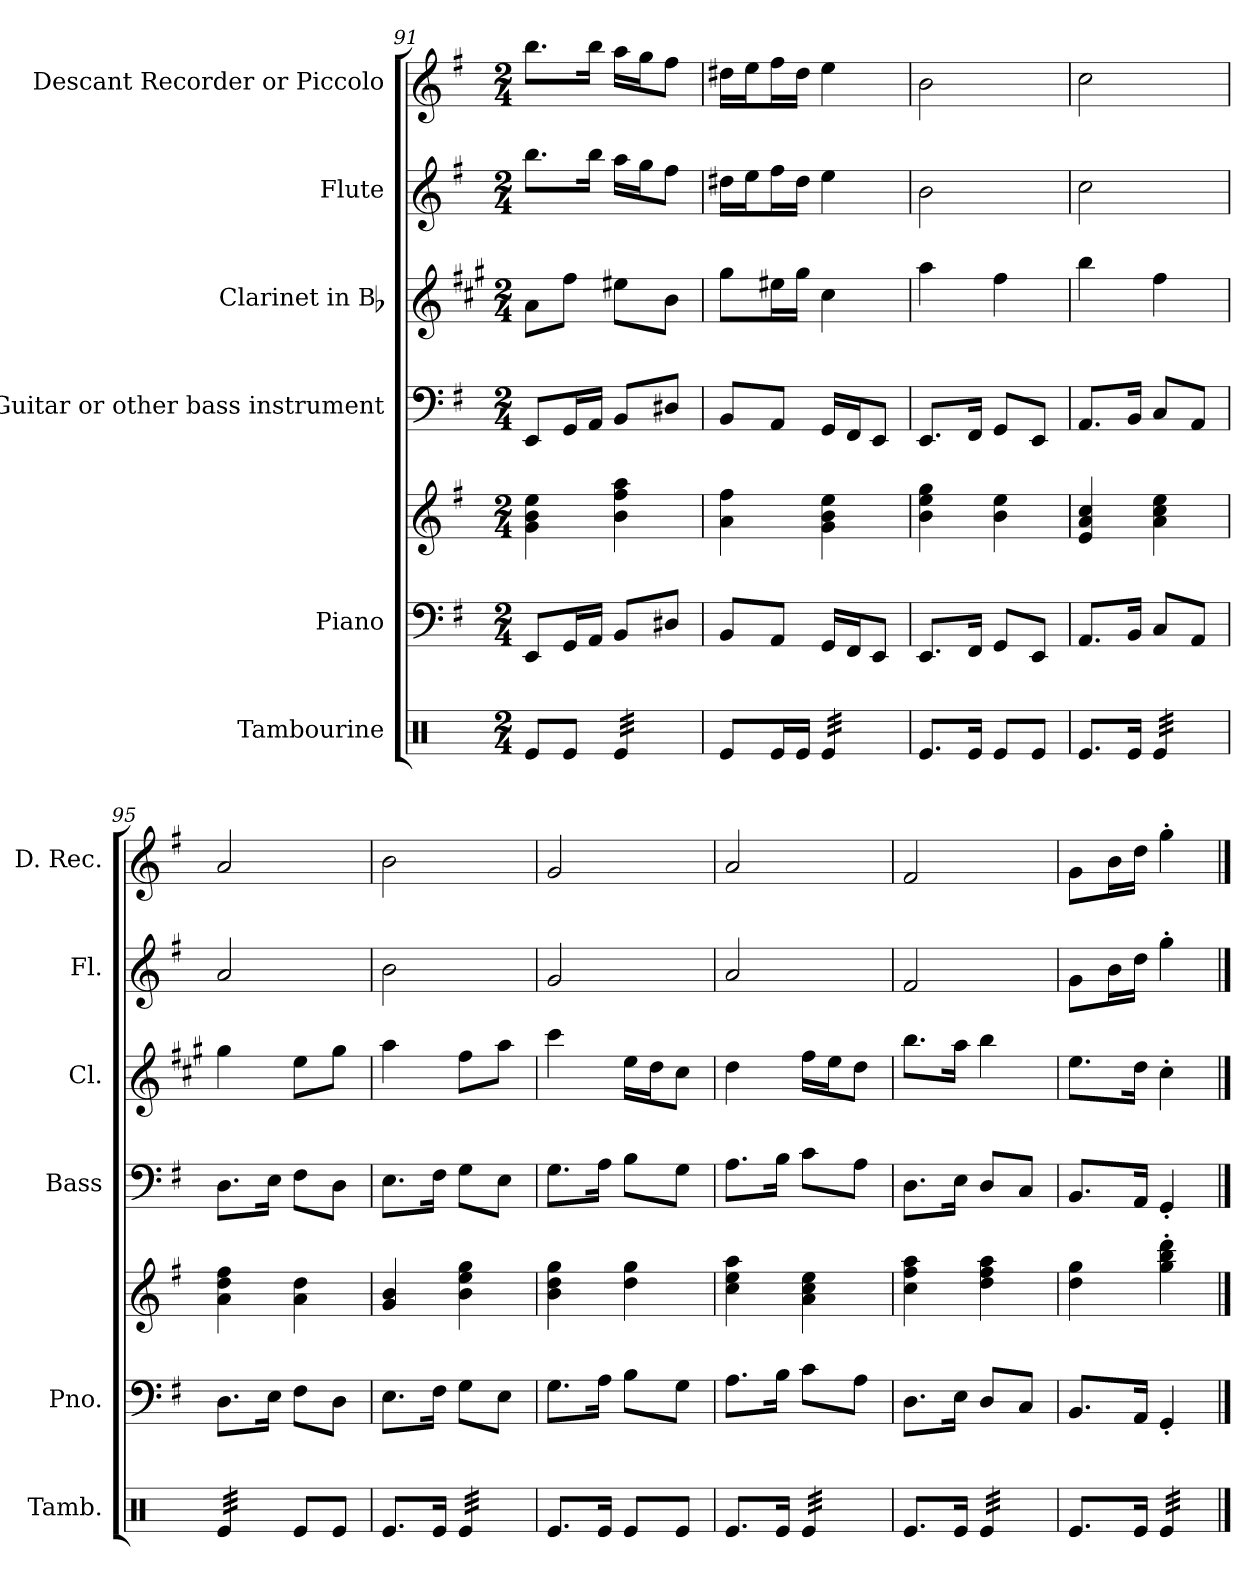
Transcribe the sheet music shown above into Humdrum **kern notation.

**kern	**kern	**kern	**kern	**kern	**kern	**kern
*part6	*part5	*part5	*part4	*part3	*part2	*part1
*staff7	*staff6	*staff5	*staff4	*staff3	*staff2	*staff1
*I"Tambourine	*I"Piano	*	*I"Bass Guitar or other bass instrument	*I"Clarinet in Bb	*I"Flute	*I"Descant Recorder or  Piccolo
*I'Tamb.	*I'Pno.	*	*I'Bass	*I'Cl.	*I'Fl.	*I'D. Rec.
*clefX	*clefF4	*clefG2	*clefF4	*clefG2	*clefG2	*clefG2
*	*	*	*ITrd7c12	*ITrd1c2	*	*ITrd-7c-12
*k[]	*k[f#]	*k[f#]	*k[f#]	*k[f#]	*k[f#]	*k[f#]
*C:	*G:	*G:	*G:	*G:	*G:	*G:
*M2/4	*M2/4	*M2/4	*M2/4	*M2/4	*M2/4	*M2/4
=91	=91	=91	=91	=91	=91	=91
8Rei/L	8EEi/L	4gi\ 4bi 4eei	8EEEi/L	8gi\L	8.bbi\L	8.bbbi\L
8Rei/J	16GGi/L	.	16GGGi/L	8eei\J	.	.
.	16AAi/JJ	.	16AAAi/JJ	.	16bbi\Jk	16bbbi\Jk
*tremolo	*	*	*	*	*	*
32Rei/LLL	8BBi/L	4bi\ 4ff#i 4aai	8BBBi/L	8dd#Xi\L	16aai\LL	16aaai\LL
32Rei/	.	.	.	.	.	.
32Rei/	.	.	.	.	16ggi\J	16gggi\J
32Rei/	.	.	.	.	.	.
32Rei/	8D#Xi/J	.	8DD#Xi/J	8ai\J	8ff#i\J	8fff#i\J
32Rei/	.	.	.	.	.	.
32Rei/	.	.	.	.	.	.
32Rei/JJJ	.	.	.	.	.	.
*Xtremolo	*	*	*	*	*	*
=92	=92	=92	=92	=92	=92	=92
8Rei/L	8BBi/L	4ai\ 4ff#i	8BBBi/L	8ff#i\L	16dd#Xi\LL	16ddd#Xi\LL
.	.	.	.	.	16eei\J	16eeei\J
16Rei/L	8AAi/J	.	8AAAi/J	16dd#Xi\L	16ff#i\L	16fff#i\L
16Rei/JJ	.	.	.	16ff#i\JJ	16dd#i\JJ	16ddd#i\JJ
*tremolo	*	*	*	*	*	*
32Rei/LLL	16GGi/LL	4gi\ 4bi 4eei	16GGGi/LL	4bi\	4eei\	4eeei\
32Rei/	.	.	.	.	.	.
32Rei/	16FF#i/J	.	16FFF#i/J	.	.	.
32Rei/	.	.	.	.	.	.
32Rei/	8EEi/J	.	8EEEi/J	.	.	.
32Rei/	.	.	.	.	.	.
32Rei/	.	.	.	.	.	.
32Rei/JJJ	.	.	.	.	.	.
*Xtremolo	*	*	*	*	*	*
=93	=93	=93	=93	=93	=93	=93
8.Rei/L	8.EEi/L	4bi\ 4eei 4ggi	8.EEEi/L	4ggi\	2bi\	2bbi\
16Rei/Jk	16FF#i/Jk	.	16FFF#i/Jk	.	.	.
8Rei/L	8GGi/L	4bi\ 4eei	8GGGi/L	4eei\	.	.
8Rei/J	8EEi/J	.	8EEEi/J	.	.	.
!!LO:LB:g=z
=94	=94	=94	=94	=94	=94	=94
8.Rei/L	8.AAi/L	4ei/ 4ai 4cci	8.AAAi/L	4aai\	2cci\	2ccci\
16Rei/Jk	16BBi/Jk	.	16BBBi/Jk	.	.	.
*tremolo	*	*	*	*	*	*
32Rei/LLL	8Ci/L	4ai\ 4cci 4eei	8CCi/L	4eei\	.	.
32Rei/	.	.	.	.	.	.
32Rei/	.	.	.	.	.	.
32Rei/	.	.	.	.	.	.
32Rei/	8AAi/J	.	8AAAi/J	.	.	.
32Rei/	.	.	.	.	.	.
32Rei/	.	.	.	.	.	.
32Rei/JJJ	.	.	.	.	.	.
=95	=95	=95	=95	=95	=95	=95
32Rei/LLL	8.Di\L	4ai\ 4ddi 4ff#i	8.DDi\L	4ff#i\	2ai/	2aai/
32Rei/	.	.	.	.	.	.
32Rei/	.	.	.	.	.	.
32Rei/	.	.	.	.	.	.
32Rei/	.	.	.	.	.	.
32Rei/	.	.	.	.	.	.
32Rei/	16Ei\Jk	.	16EEi\Jk	.	.	.
32Rei/JJJ	.	.	.	.	.	.
*Xtremolo	*	*	*	*	*	*
8Rei/L	8F#i\L	4ai\ 4ddi	8FF#i\L	8ddi\L	.	.
8Rei/J	8Di\J	.	8DDi\J	8ff#i\J	.	.
=96	=96	=96	=96	=96	=96	=96
8.Rei/L	8.Ei\L	4gi/ 4bi	8.EEi\L	4ggi\	2bi\	2bbi\
16Rei/Jk	16F#i\Jk	.	16FF#i\Jk	.	.	.
*tremolo	*	*	*	*	*	*
32Rei/LLL	8Gi\L	4bi\ 4eei 4ggi	8GGi\L	8eei\L	.	.
32Rei/	.	.	.	.	.	.
32Rei/	.	.	.	.	.	.
32Rei/	.	.	.	.	.	.
32Rei/	8Ei\J	.	8EEi\J	8ggi\J	.	.
32Rei/	.	.	.	.	.	.
32Rei/	.	.	.	.	.	.
32Rei/JJJ	.	.	.	.	.	.
*Xtremolo	*	*	*	*	*	*
=97	=97	=97	=97	=97	=97	=97
8.Rei/L	8.Gi\L	4bi\ 4ddi 4ggi	8.GGi\L	4bbi\	2gi/	2ggi/
16Rei/Jk	16Ai\Jk	.	16AAi\Jk	.	.	.
8Rei/L	8Bi\L	4ddi\ 4ggi	8BBi\L	16ddi\LL	.	.
.	.	.	.	16cci\J	.	.
8Rei/J	8Gi\J	.	8GGi\J	8bi\J	.	.
=98	=98	=98	=98	=98	=98	=98
8.Rei/L	8.Ai\L	4cci\ 4eei 4aai	8.AAi\L	4cci\	2ai/	2aai/
16Rei/Jk	16Bi\Jk	.	16BBi\Jk	.	.	.
*tremolo	*	*	*	*	*	*
32Rei/LLL	8ci\L	4ai\ 4cci 4eei	8Ci\L	16eei\LL	.	.
32Rei/	.	.	.	.	.	.
32Rei/	.	.	.	16ddi\J	.	.
32Rei/	.	.	.	.	.	.
32Rei/	8Ai\J	.	8AAi\J	8cci\J	.	.
32Rei/	.	.	.	.	.	.
32Rei/	.	.	.	.	.	.
32Rei/JJJ	.	.	.	.	.	.
*Xtremolo	*	*	*	*	*	*
=99	=99	=99	=99	=99	=99	=99
8.Rei/L	8.Di\L	4cci\ 4ff#i 4aai	8.DDi\L	8.aai\L	2f#i/	2ff#i/
16Rei/Jk	16Ei\Jk	.	16EEi\Jk	16ggi\Jk	.	.
*tremolo	*	*	*	*	*	*
32Rei/LLL	8Di/L	4ddi\ 4ff#i 4aai	8DDi/L	4aai\	.	.
32Rei/	.	.	.	.	.	.
32Rei/	.	.	.	.	.	.
32Rei/	.	.	.	.	.	.
32Rei/	8Ci/J	.	8CCi/J	.	.	.
32Rei/	.	.	.	.	.	.
32Rei/	.	.	.	.	.	.
32Rei/JJJ	.	.	.	.	.	.
*Xtremolo	*	*	*	*	*	*
=100	=100	=100	=100	=100	=100	=100
8.Rei/L	8.BBi/L	4ddi\ 4ggi	8.BBBi/L	8.ddi\L	8gi\L	8ggi\L
.	.	.	.	.	16bi\L	16bbi\L
16Rei/Jk	16AAi/Jk	.	16AAAi/Jk	16cci\Jk	16ddi\JJ	16dddi\JJ
*tremolo	*	*	*	*	*	*
32Rei/LLL	4GG'i/	4ggi\' 4bbi' 4dddi'	4GGG'i/	4b'i\	4gg'i\	4ggg'i\
32Rei/	.	.	.	.	.	.
32Rei/	.	.	.	.	.	.
32Rei/	.	.	.	.	.	.
32Rei/	.	.	.	.	.	.
32Rei/	.	.	.	.	.	.
32Rei/	.	.	.	.	.	.
32Rei/JJJ	.	.	.	.	.	.
*Xtremolo	*	*	*	*	*	*
==	==	==	==	==	==	==
*-	*-	*-	*-	*-	*-	*-
